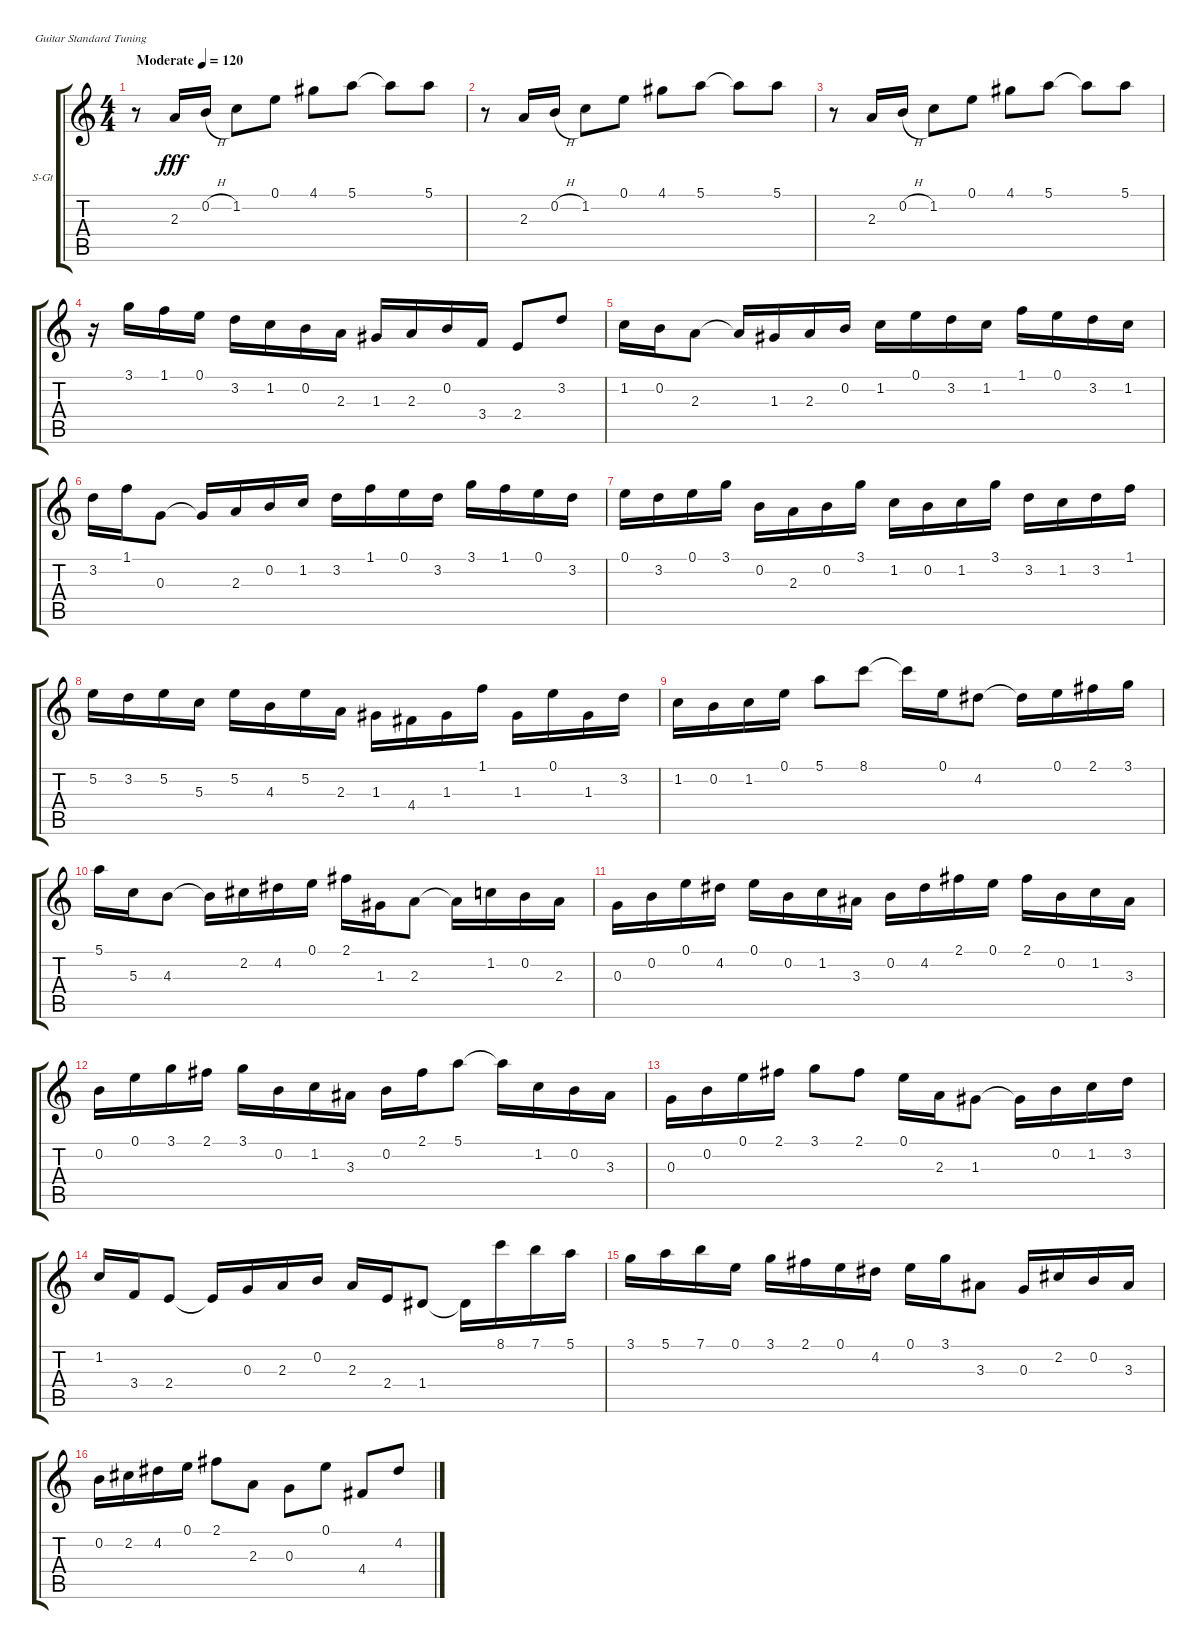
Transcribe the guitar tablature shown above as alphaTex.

\bracketExtendMode groupsimilarinstruments
\firstSystemTrackNameOrientation horizontal
\otherSystemsTrackNameOrientation horizontal
\track ("Guitar" "S-Gt") {solo instrument acousticguitarsteel}
\staff {score tabs}
\tuning (E4 B3 G3 D3 A2 E2)
\ts (4 4)
\beaming (8 2 2 2 2)
\tempo (120 "Moderate")
\clef g2
\ks c
r.8{dy fff instrument acousticguitarsteel} 2.3.16 0.2{h}.16 1.2.8 0.1.8 4.1.8 5.1.8 5.1{t}.8 5.1.8 |
r.8 2.3.16 0.2{h}.16 1.2.8 0.1.8 4.1.8 5.1.8 5.1{t}.8 5.1.8 |
r.8 2.3.16 0.2{h}.16 1.2.8 0.1.8 4.1.8 5.1.8 5.1{t}.8 5.1.8 |
r.16 3.1.16 1.1.16 0.1.16 3.2.16 1.2.16 0.2.16 2.3.16 1.3.16 2.3.16 0.2.16 3.4.16 2.4.8 3.2.8 |
1.2.16 0.2.16 2.3.8 2.3{t}.16 1.3.16 2.3.16 0.2.16 1.2.16 0.1.16 3.2.16 1.2.16 1.1.16 0.1.16 3.2.16 1.2.16 |
3.2.16 1.1.16 0.3.8 0.3{t}.16 2.3.16 0.2.16 1.2.16 3.2.16 1.1.16 0.1.16 3.2.16 3.1.16 1.1.16 0.1.16 3.2.16 |
0.1.16 3.2.16 0.1.16 3.1.16 0.2.16 2.3.16 0.2.16 3.1.16 1.2.16 0.2.16 1.2.16 3.1.16 3.2.16 1.2.16 3.2.16 1.1.16 |
5.2.16 3.2.16 5.2.16 5.3.16 5.2.16 4.3.16 5.2.16 2.3.16 1.3.16 4.4.16 1.3.16 1.1.16 1.3.16 0.1.16 1.3.16 3.2.16 |
1.2.16 0.2.16 1.2.16 0.1.16 5.1.8 8.1.8 8.1{t}.16 0.1.16 4.2.8 4.2{t}.16 0.1.16 2.1.16 3.1.16 |
5.1.16 5.3.16 4.3.8 4.3{t}.16 2.2.16 4.2.16 0.1.16 2.1.16 1.3.16 2.3.8 2.3{t}.16 1.2.16 0.2.16 2.3.16 |
0.3.16 0.2.16 0.1.16 4.2.16 0.1.16 0.2.16 1.2.16 3.3.16 0.2.16 4.2.16 2.1.16 0.1.16 2.1.16 0.2.16 1.2.16 3.3.16 |
0.2.16 0.1.16 3.1.16 2.1.16 3.1.16 0.2.16 1.2.16 3.3.16 0.2.16 2.1.16 5.1.8 5.1{t}.16 1.2.16 0.2.16 3.3.16 |
0.3.16 0.2.16 0.1.16 2.1.16 3.1.8 2.1.8 0.1.16 2.3.16 1.3.8 1.3{t}.16 0.2.16 1.2.16 3.2.16 |
1.2.16 3.4.16 2.4.8 2.4{t}.16 0.3.16 2.3.16 0.2.16 2.3.16 2.4.16 1.4.8 1.4{t}.16 8.1.16 7.1.16 5.1.16 |
3.1.16 5.1.16 7.1.16 0.1.16 3.1.16 2.1.16 0.1.16 4.2.16 0.1.16 3.1.16 3.3.8 0.3.16 2.2.16 0.2.16 3.3.16 |
0.2.16 2.2.16 4.2.16 0.1.16 2.1.8 2.3.8 0.3.8 0.1.8 4.4.8 4.2.8
